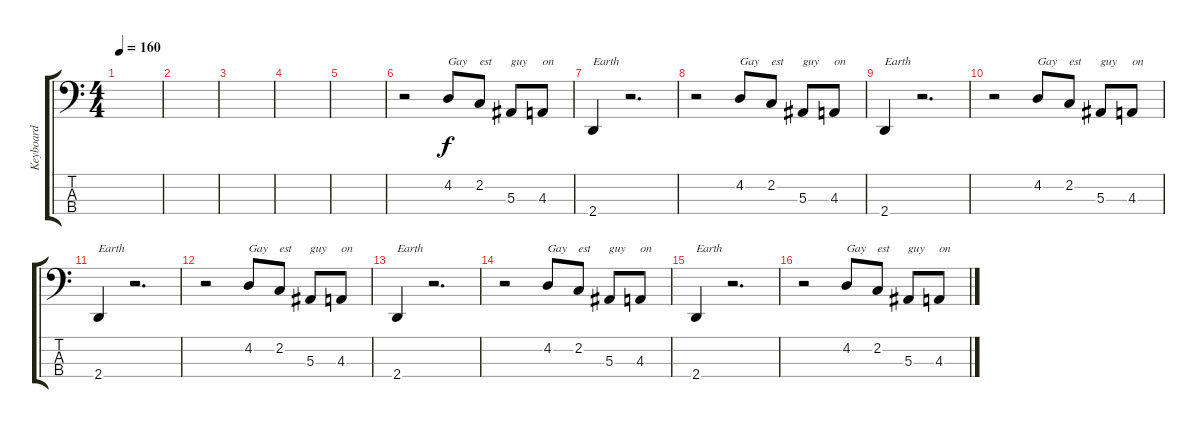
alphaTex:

\track ("Keyboard" "Keyboard") {instrument acousticbass}
\staff {score tabs}
\tuning (Eb2 Bb1 F1 C1) {hide}
\ts (4 4)
\tempo 160
\clef f4
\ks c
|
|
|
|
|
r.2 4.2.8{txt "Gay"} 2.2.8{txt "est"} 5.3.8{txt "guy"} 4.3.8{txt "on"} |
2.4.4{txt "Earth"} r.2{d} |
r.2 4.2.8{txt "Gay"} 2.2.8{txt "est"} 5.3.8{txt "guy"} 4.3.8{txt "on"} |
2.4.4{txt "Earth"} r.2{d} |
r.2 4.2.8{txt "Gay"} 2.2.8{txt "est"} 5.3.8{txt "guy"} 4.3.8{txt "on"} |
2.4.4{txt "Earth"} r.2{d} |
r.2 4.2.8{txt "Gay"} 2.2.8{txt "est"} 5.3.8{txt "guy"} 4.3.8{txt "on"} |
2.4.4{txt "Earth"} r.2{d} |
r.2 4.2.8{txt "Gay"} 2.2.8{txt "est"} 5.3.8{txt "guy"} 4.3.8{txt "on"} |
2.4.4{txt "Earth"} r.2{d} |
r.2 4.2.8{txt "Gay"} 2.2.8{txt "est"} 5.3.8{txt "guy"} 4.3.8{txt "on"}
